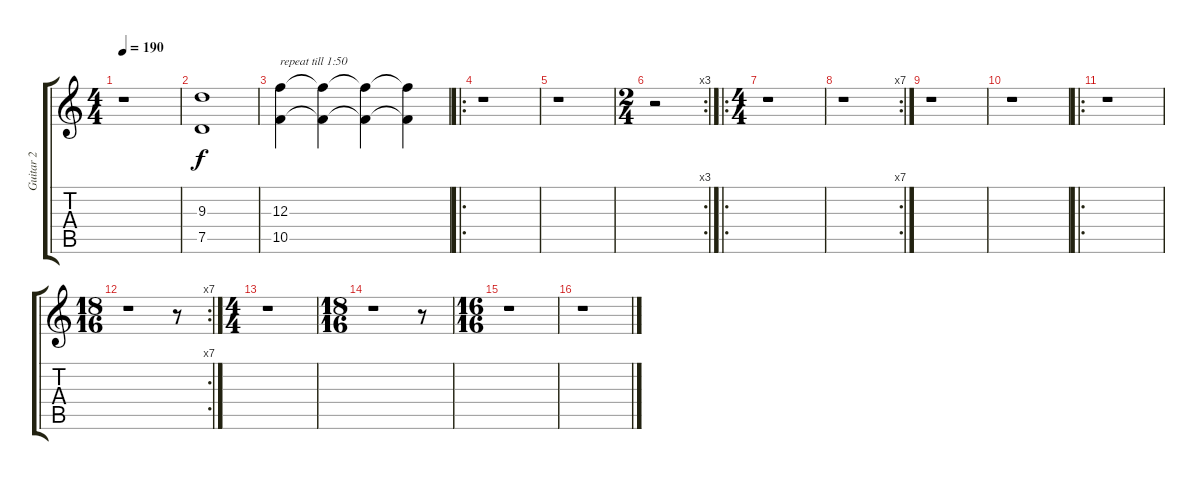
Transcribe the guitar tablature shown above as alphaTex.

\track ("Guitar 2" "Guitar 2") {instrument distortionguitar}
\staff {score tabs}
\tuning (D4 A3 F3 C3 G2 C2) {hide}
\ts (4 4)
\tempo 190
\clef g2
\ks c
r.1{dy f} |
(9.3 7.5).1 |
(12.3 10.5).4{txt "repeat till 1:50"} (12.3{t} 10.5{t}).4 (12.3{t} 10.5{t}).4 (12.3{t} 10.5{t}).4 |
\ro
r.1 |
r.1 |
\rc 3
\ts (2 4)
r.2 |
\ro
\ts (4 4)
r.1 |
\rc 7
r.1 |
r.1 |
r.1 |
\ro
r.1 |
\rc 7
\ts (18 16)
r.1 r.8 |
\ts (4 4)
r.1 |
\ts (18 16)
r.1 r.8 |
\ts (16 16)
r.1 |
r.1
